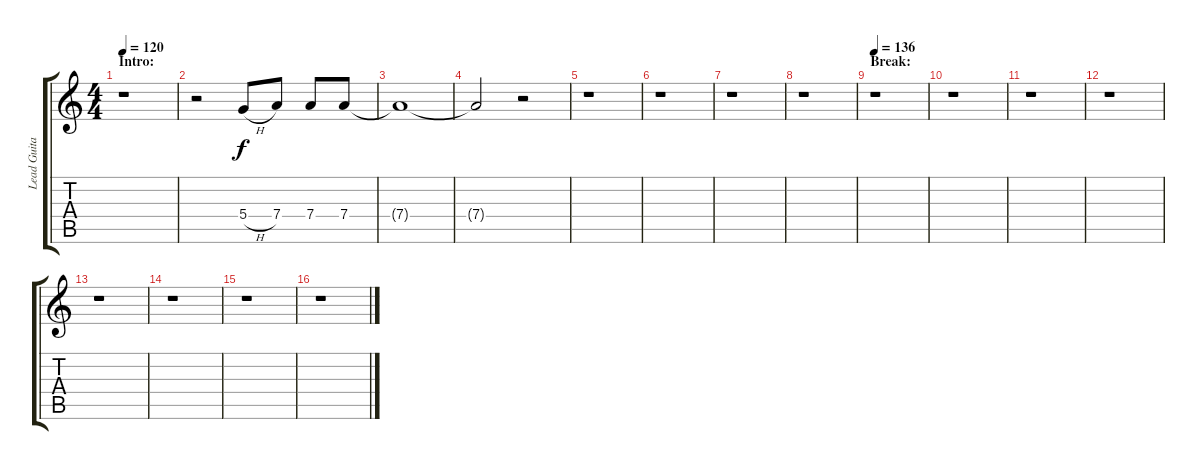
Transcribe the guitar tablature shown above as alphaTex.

\track ("Lead Guitar I" "Lead Guita") {instrument distortionguitar}
\staff {score tabs}
\tuning (E4 B3 G3 D3 A2 E2) {hide}
\ts (4 4)
\section ("" "Intro:")
\tempo 120
\tempo 160
\tempo 120
\clef g2
\ks c
r.1{dy f instrument distortionguitar} |
r.2 5.4{h}.8 7.4.8 7.4.8 7.4.8 |
7.4{t}.1 |
7.4{t}.2 r.2 |
r.1 |
r.1 |
r.1 |
r.1 |
\section ("" "Break:")
\tempo 136
r.1 |
r.1 |
r.1 |
r.1 |
r.1 |
r.1 |
r.1 |
r.1
